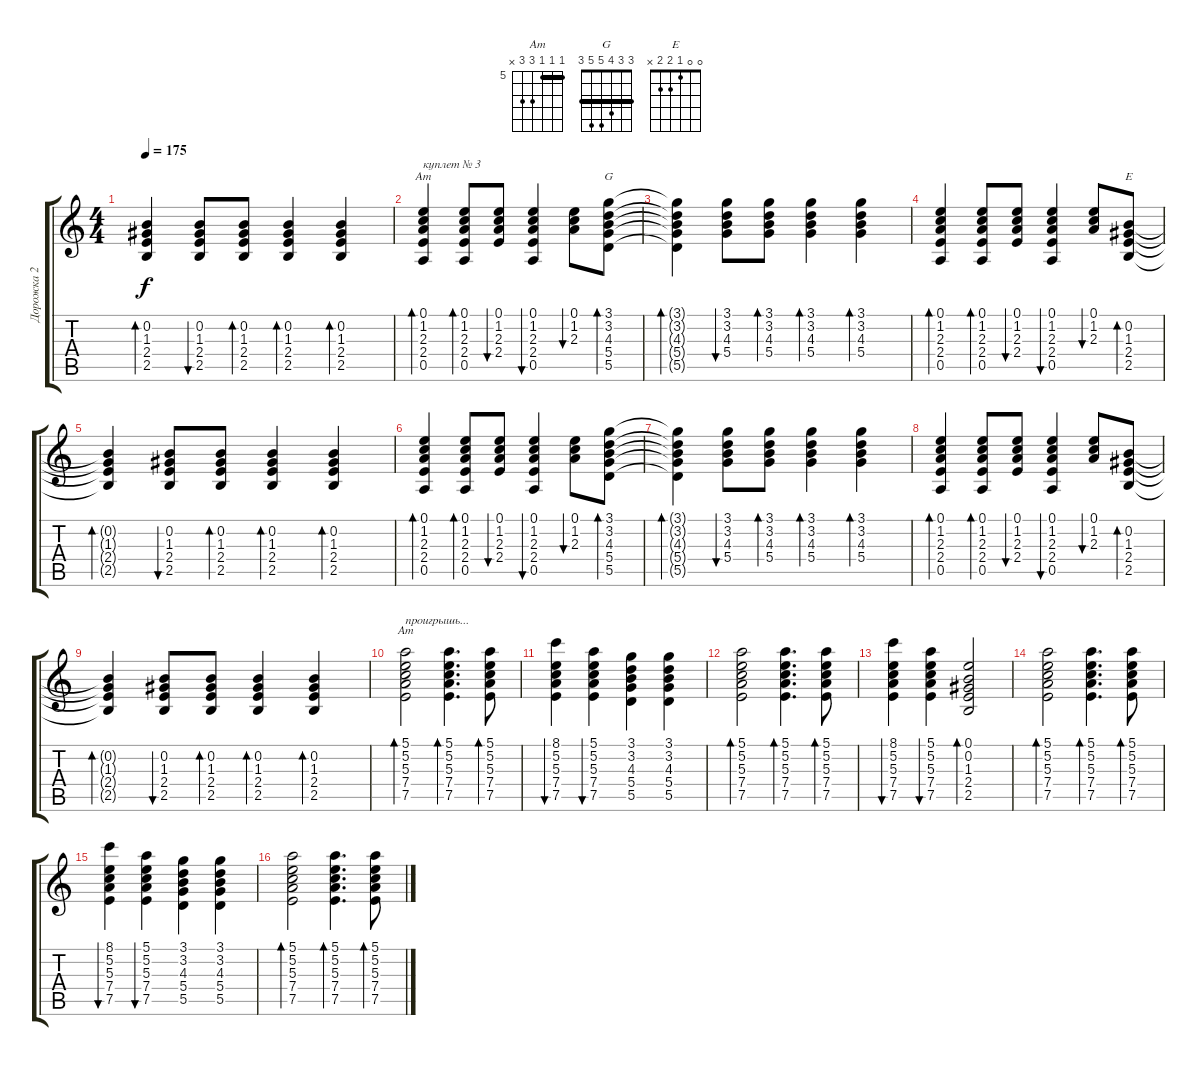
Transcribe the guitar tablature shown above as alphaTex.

\track ("Дорожка 2" "Дорожка 2") {instrument acousticguitarsteel}
\staff {score tabs}
\tuning (E4 B3 G3 D3 A2 E2) {hide}
\chord ("Am" 0 1 2 2 0 x)
\chord ("G" 3 3 4 5 5 3) {barre 3}
\chord ("E" 0 0 1 2 2 x)
\chord ("Am" 5 5 5 7 7 x) {firstfret 5 barre 5}
\ts (4 4)
\tempo 175
\clef g2
\ks c
(0.2{t} 1.3{t} 2.4{t} 2.5{t}).4{bd 60 dy f} (0.2 1.3 2.4 2.5).8{bu 60} (0.2 1.3 2.4 2.5).8{bd 60} (0.2 1.3 2.4 2.5).4{bd 60} (0.2 1.3 2.4 2.5).4{bd 60} |
(0.1 1.2 2.3 2.4 0.5).4{bd 60 ch "Am" txt "куплет № 3"} (0.1 1.2 2.3 2.4 0.5).8{bd 60} (0.1 1.2 2.3 2.4).8{bu 60} (0.1 1.2 2.3 2.4 0.5).4{bu 60} (0.1 1.2 2.3).8{bu 60} (3.1 3.2 4.3 5.4 5.5).8{bd 60 ch "G"} |
(3.1{t} 3.2{t} 4.3{t} 5.4{t} 5.5{t}).4{bd 60} (3.1 3.2 4.3 5.4).8{bu 60} (3.1 3.2 4.3 5.4).8{bd 60} (3.1 3.2 4.3 5.4).4{bd 60} (3.1 3.2 4.3 5.4).4{bd 60} |
(0.1 1.2 2.3 2.4 0.5).4{bd 60} (0.1 1.2 2.3 2.4 0.5).8{bd 60} (0.1 1.2 2.3 2.4).8{bu 60} (0.1 1.2 2.3 2.4 0.5).4{bu 60} (0.1 1.2 2.3).8{bu 60} (0.2 1.3 2.4 2.5).8{bd 60 ch "E"} |
(0.2{t} 1.3{t} 2.4{t} 2.5{t}).4{bd 60} (0.2 1.3 2.4 2.5).8{bu 60} (0.2 1.3 2.4 2.5).8{bd 60} (0.2 1.3 2.4 2.5).4{bd 60} (0.2 1.3 2.4 2.5).4{bd 60} |
(0.1 1.2 2.3 2.4 0.5).4{bd 60} (0.1 1.2 2.3 2.4 0.5).8{bd 60} (0.1 1.2 2.3 2.4).8{bu 60} (0.1 1.2 2.3 2.4 0.5).4{bu 60} (0.1 1.2 2.3).8{bu 60} (3.1 3.2 4.3 5.4 5.5).8{bd 60} |
(3.1{t} 3.2{t} 4.3{t} 5.4{t} 5.5{t}).4{bd 60} (3.1 3.2 4.3 5.4).8{bu 60} (3.1 3.2 4.3 5.4).8{bd 60} (3.1 3.2 4.3 5.4).4{bd 60} (3.1 3.2 4.3 5.4).4{bd 60} |
(0.1 1.2 2.3 2.4 0.5).4{bd 60} (0.1 1.2 2.3 2.4 0.5).8{bd 60} (0.1 1.2 2.3 2.4).8{bu 60} (0.1 1.2 2.3 2.4 0.5).4{bu 60} (0.1 1.2 2.3).8{bu 60} (0.2 1.3 2.4 2.5).8{bd 60} |
(0.2{t} 1.3{t} 2.4{t} 2.5{t}).4{bd 60} (0.2 1.3 2.4 2.5).8{bu 60} (0.2 1.3 2.4 2.5).8{bd 60} (0.2 1.3 2.4 2.5).4{bd 60} (0.2 1.3 2.4 2.5).4{bd 60} |
(5.1 5.2 5.3 7.4 7.5).2{bd 60 ch "Am" txt "проигрышь..."} (5.1 5.2 5.3 7.4 7.5).4{d bd 60} (5.1 5.2 5.3 7.4 7.5).8{bd 60} |
(8.1 5.2 5.3 7.4 7.5).4{bu 60} (5.1 5.2 5.3 7.4 7.5).4{bu 60} (3.1 3.2 4.3 5.4 5.5).4 (3.1 3.2 4.3 5.4 5.5).4 |
(5.1 5.2 5.3 7.4 7.5).2{bd 60} (5.1 5.2 5.3 7.4 7.5).4{d bd 60} (5.1 5.2 5.3 7.4 7.5).8{bd 60} |
(8.1 5.2 5.3 7.4 7.5).4{bu 60} (5.1 5.2 5.3 7.4 7.5).4{bu 60} (0.1 0.2 1.3 2.4 2.5).2{bd 60} |
(5.1 5.2 5.3 7.4 7.5).2{bd 60} (5.1 5.2 5.3 7.4 7.5).4{d bd 60} (5.1 5.2 5.3 7.4 7.5).8{bd 60} |
(8.1 5.2 5.3 7.4 7.5).4{bu 60} (5.1 5.2 5.3 7.4 7.5).4{bu 60} (3.1 3.2 4.3 5.4 5.5).4 (3.1 3.2 4.3 5.4 5.5).4 |
(5.1 5.2 5.3 7.4 7.5).2{bd 60} (5.1 5.2 5.3 7.4 7.5).4{d bd 60} (5.1 5.2 5.3 7.4 7.5).8{bd 60}
